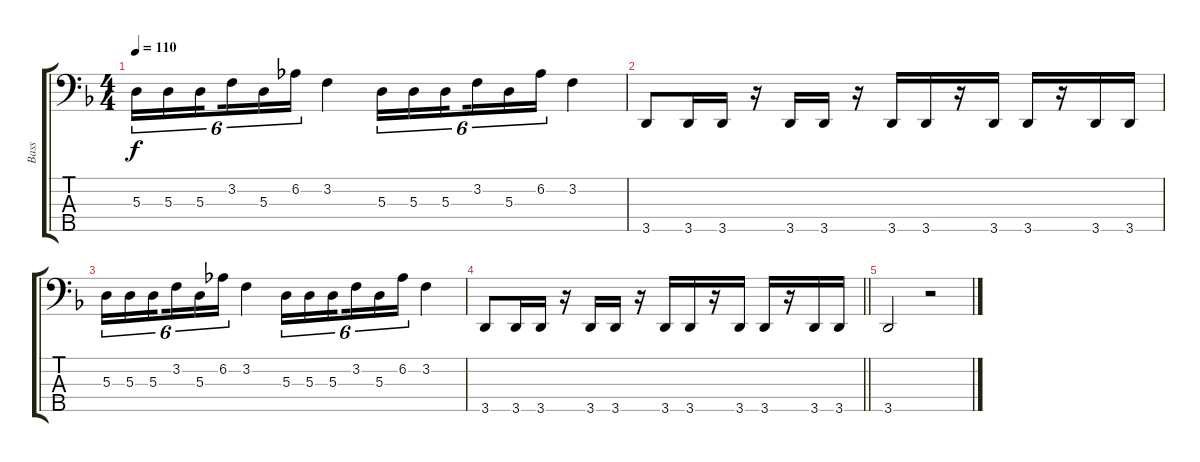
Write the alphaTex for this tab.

\track ("Bass" "Bass") {instrument electricbasspick}
\staff {score tabs}
\tuning (G2 D2 A1 E1 B0) {hide}
\ts (4 4)
\tempo 110
\clef f4
\ks f
5.3.16{tu (6 4) dy f instrument electricbasspick} 5.3.16{tu (6 4)} 5.3.16{tu (6 4) beam splitsecondary} 3.2.16{tu (6 4)} 5.3.16{tu (6 4)} 6.2.16{tu (6 4)} 3.2.4 5.3.16{tu (6 4)} 5.3.16{tu (6 4)} 5.3.16{tu (6 4) beam splitsecondary} 3.2.16{tu (6 4)} 5.3.16{tu (6 4)} 6.2.16{tu (6 4)} 3.2.4 |
3.5.8 3.5.16 3.5.16 r.16 3.5.16 3.5.16 r.16 3.5.16 3.5.16 r.16 3.5.16 3.5.16 r.16 3.5.16 3.5.16 |
5.3.16{tu (6 4)} 5.3.16{tu (6 4)} 5.3.16{tu (6 4) beam splitsecondary} 3.2.16{tu (6 4)} 5.3.16{tu (6 4)} 6.2.16{tu (6 4)} 3.2.4 5.3.16{tu (6 4)} 5.3.16{tu (6 4)} 5.3.16{tu (6 4) beam splitsecondary} 3.2.16{tu (6 4)} 5.3.16{tu (6 4)} 6.2.16{tu (6 4)} 3.2.4 |
\barLineRight lightlight
3.5.8 3.5.16 3.5.16 r.16 3.5.16 3.5.16 r.16 3.5.16 3.5.16 r.16 3.5.16 3.5.16 r.16 3.5.16 3.5.16 |
3.5.2 r.2
